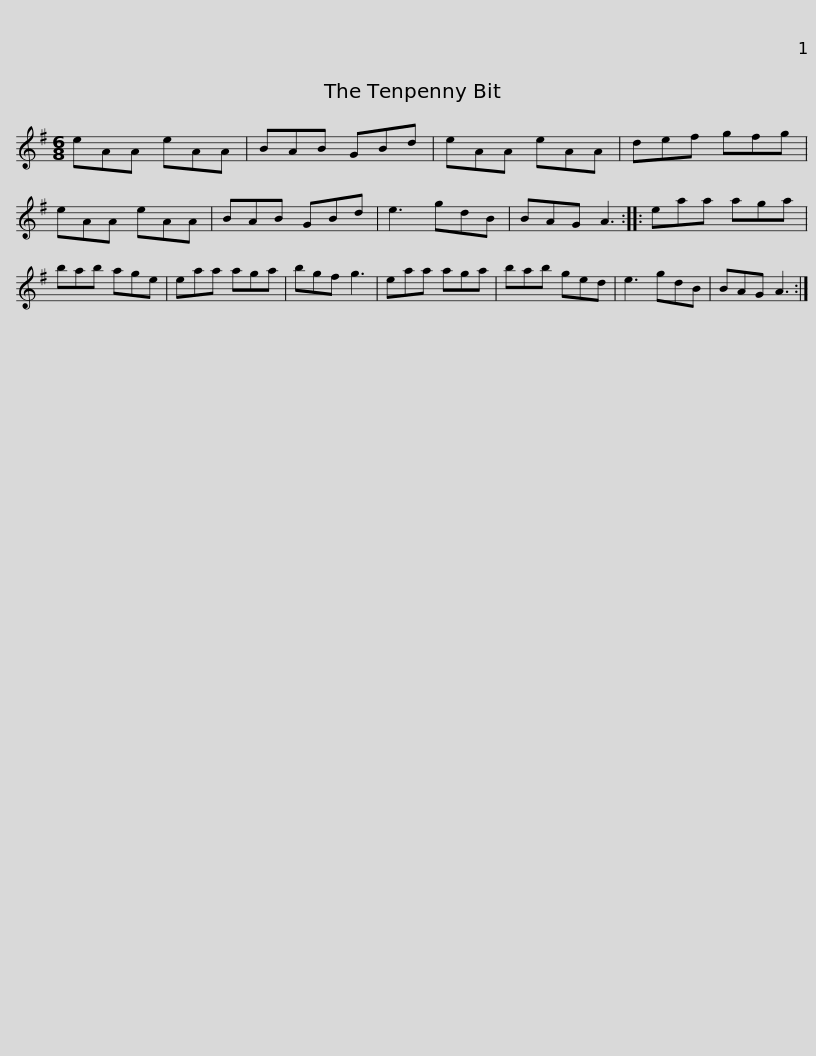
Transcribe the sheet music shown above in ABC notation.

X:1
L:1/8
M:6/8
I:linebreak $
K:G
V:1 treble
V:1
 eAA eAA | BAB GBd | eAA eAA | def gfg | eAA eAA | %5
 BAB GBd | e3 gdB |$ BAG A3 :: eaa aga | bab age | %10
 eaa aga | bgf g3 | eaa aga |$ bab ged | e3 gdB | %15
 BAG A3 :| %16
